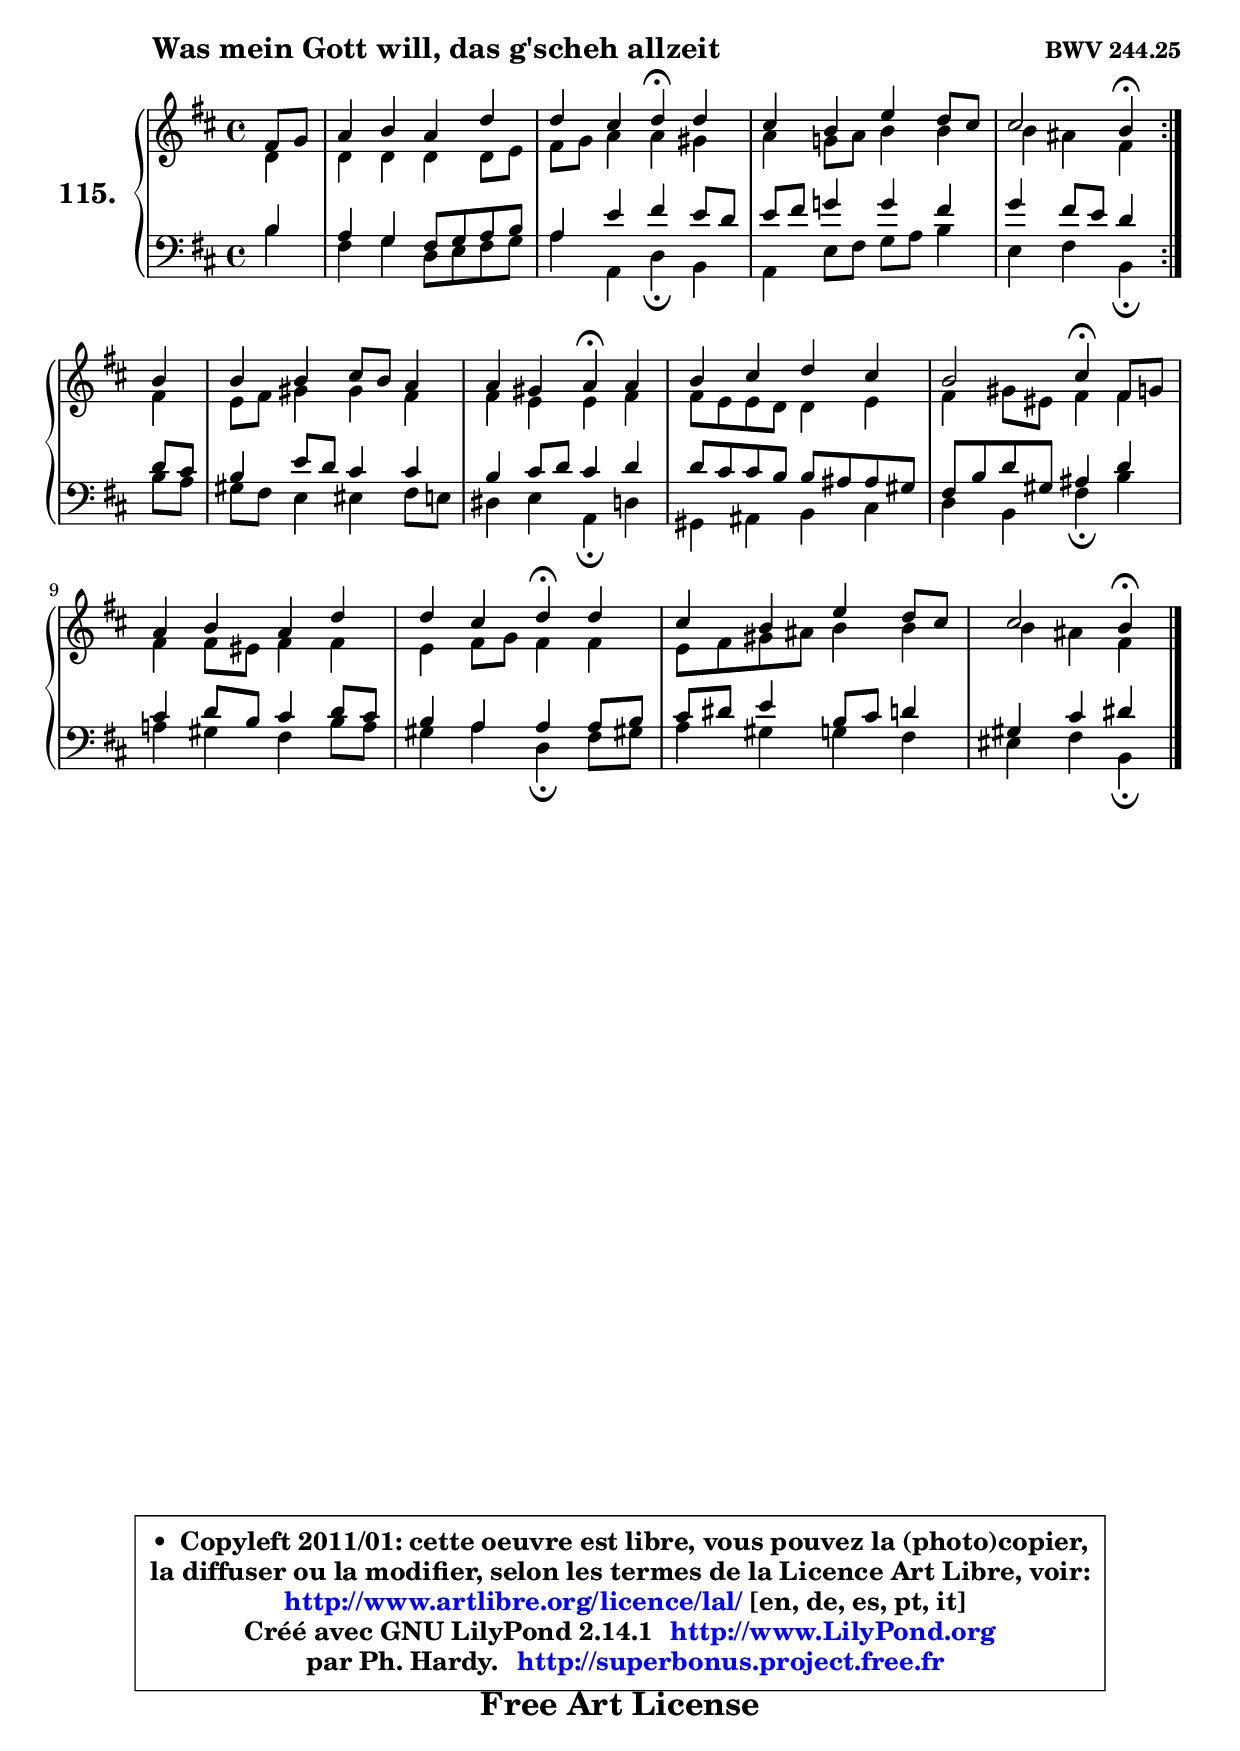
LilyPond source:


\version "2.14.1"

    \paper {
%	system-system-spacing #'padding = #0.1
%	score-system-spacing #'padding = #0.1
%	ragged-bottom = ##f
%	ragged-last-bottom = ##f
	}

    \header {
      opus = \markup { \bold "BWV 244.25" }
      piece = \markup { \hspace #9 \fontsize #2 \bold "Was mein Gott will, das g'scheh allzeit" }
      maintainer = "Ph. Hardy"
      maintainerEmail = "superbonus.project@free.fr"
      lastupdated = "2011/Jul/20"
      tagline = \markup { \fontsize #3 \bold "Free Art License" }
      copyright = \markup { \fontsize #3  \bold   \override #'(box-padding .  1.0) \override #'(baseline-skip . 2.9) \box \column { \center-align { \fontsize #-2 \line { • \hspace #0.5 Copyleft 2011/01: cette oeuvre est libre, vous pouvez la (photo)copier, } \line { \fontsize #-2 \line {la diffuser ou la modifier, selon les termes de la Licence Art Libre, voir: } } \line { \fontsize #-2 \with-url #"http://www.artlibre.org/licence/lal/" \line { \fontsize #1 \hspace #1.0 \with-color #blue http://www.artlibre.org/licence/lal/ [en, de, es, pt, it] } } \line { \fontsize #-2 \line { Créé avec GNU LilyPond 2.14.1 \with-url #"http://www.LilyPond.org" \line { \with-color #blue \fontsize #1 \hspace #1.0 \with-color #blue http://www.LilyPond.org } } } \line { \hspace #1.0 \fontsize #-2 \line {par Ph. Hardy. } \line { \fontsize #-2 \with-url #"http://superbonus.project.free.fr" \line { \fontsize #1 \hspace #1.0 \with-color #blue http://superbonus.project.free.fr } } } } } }

	  }

  guidemidi = {
	\repeat volta 2 {
        r4 |
        R1 |
        r2 \tempo 4 = 30 r4 \tempo 4 = 78 r4 |
        R1 |
        r2 \tempo 4 = 30 r4 \tempo 4 = 78 } %fin du repeat
        r4 |
        R1 |
        r2 \tempo 4 = 30 r4 \tempo 4 = 78 r4 |
        R1 |
        r2 \tempo 4 = 30 r4 \tempo 4 = 78 r4 |
        R1 |
        r2 \tempo 4 = 30 r4 \tempo 4 = 78 r4 |
        R1 |
        r2 \tempo 4 = 30 r4 
	}

  upper = {
	\time 4/4
	\key b \minor
	\clef treble
	\partial 4
	\voiceOne
	<< { 
	% SOPRANO
	\set Voice.midiInstrument = "acoustic grand"
	\relative c' {
	\repeat volta 2 {
        fis8 g |
        a4 b a d |
        d4 cis d\fermata d |
        cis4 b e d8 cis |
        cis2 b4\fermata } %fin du repeat
\break
        b4 |
        b4 b cis8 b a4 |
        a4 gis a\fermata a |
        b4 cis d cis |
        b2 cis4\fermata fis,8 g |
        a4 b a d |
        d4 cis d\fermata d |
        cis4 b e d8 cis |
        cis2 b4\fermata
        \bar "|."
	} % fin de relative
	}

	\context Voice="1" { \voiceTwo 
	% ALTO
	\set Voice.midiInstrument = "acoustic grand"
	\relative c' {
	\repeat volta 2 {
        d4 |
        d4 d d d8 e |
        fis8 g a4 a gis |
        a4 g!8 a b4 b |
        b4 ais fis } %fin du repeat
        fis4 |
        e8 fis gis4 gis fis |
        fis4 e e fis |
        fis8 e e d d4 e |
        fis4 gis8 eis fis4 fis |
        fis4 fis8 eis fis4 fis |
        e4 fis8 g fis4 fis |
        e8 fis gis ais b4 b |
        b4 ais fis4
        \bar "|."
	} % fin de relative
	\oneVoice
	} >>
	}

    lower = {
	\time 4/4
	\key b \minor
	\clef bass
	\partial 4
	\voiceOne
	<< { 
	% TENOR
	\set Voice.midiInstrument = "acoustic grand"
	\relative c' {
	\repeat volta 2 {
        b4 |
        a4 g fis8 g a b |
        a4 e' fis e8 d |
        e8 fis g!4 g fis |
        g4 fis8 e d4 } %fin du repeat
        d8 cis |
        b4 e8 d cis4 cis |
        b4 cis8 d cis4 d |
        d8 cis cis b b ais ais gis |
        fis8 b d gis, ais4 d |
        cis4 d8 b cis4 d8 cis |
        b4 a a a8 b |
        cis8 dis e4 b8 cis d4 |
        gis,4 cis dis
        \bar "|."
	} % fin de relative
	}
	\context Voice="1" { \voiceTwo 
	% BASS
	\set Voice.midiInstrument = "acoustic grand"
	\relative c' {
	\repeat volta 2 {
        b4 |
        fis4 g d8 e fis g |
        a4 a, d\fermata b |
        a4 e'8 fis g a b4 |
        e,4 fis b,\fermata } %fin du repeat
        b'8 a |
        gis8 fis e4 eis fis8 e |
        dis4 e a,\fermata d |
        gis,4 ais b cis |
        d4 b fis'\fermata b |
        a!4 gis fis b8 a |
        gis4 a d,\fermata fis8 gis! |
        a4 gis g fis |
        eis4 fis b,4\fermata
        \bar "|."
	} % fin de relative
	\oneVoice
	} >>
	}


    \score { 

	\new PianoStaff <<
	\set PianoStaff.instrumentName = \markup { \bold \huge "115." }
	\new Staff = "upper" \upper
	\new Staff = "lower" \lower
	>>

    \layout {
%	ragged-last = ##f
	   }

         } % fin de score

  \score {
    \unfoldRepeats { << \guidemidi \upper \lower >> }
    \midi {
    \context {
     \Staff
      \remove "Staff_performer"
               }

     \context {
      \Voice
       \consists "Staff_performer"
                }

     \context { 
      \Score
      tempoWholesPerMinute = #(ly:make-moment 78 4)
		}
	    }
	}

